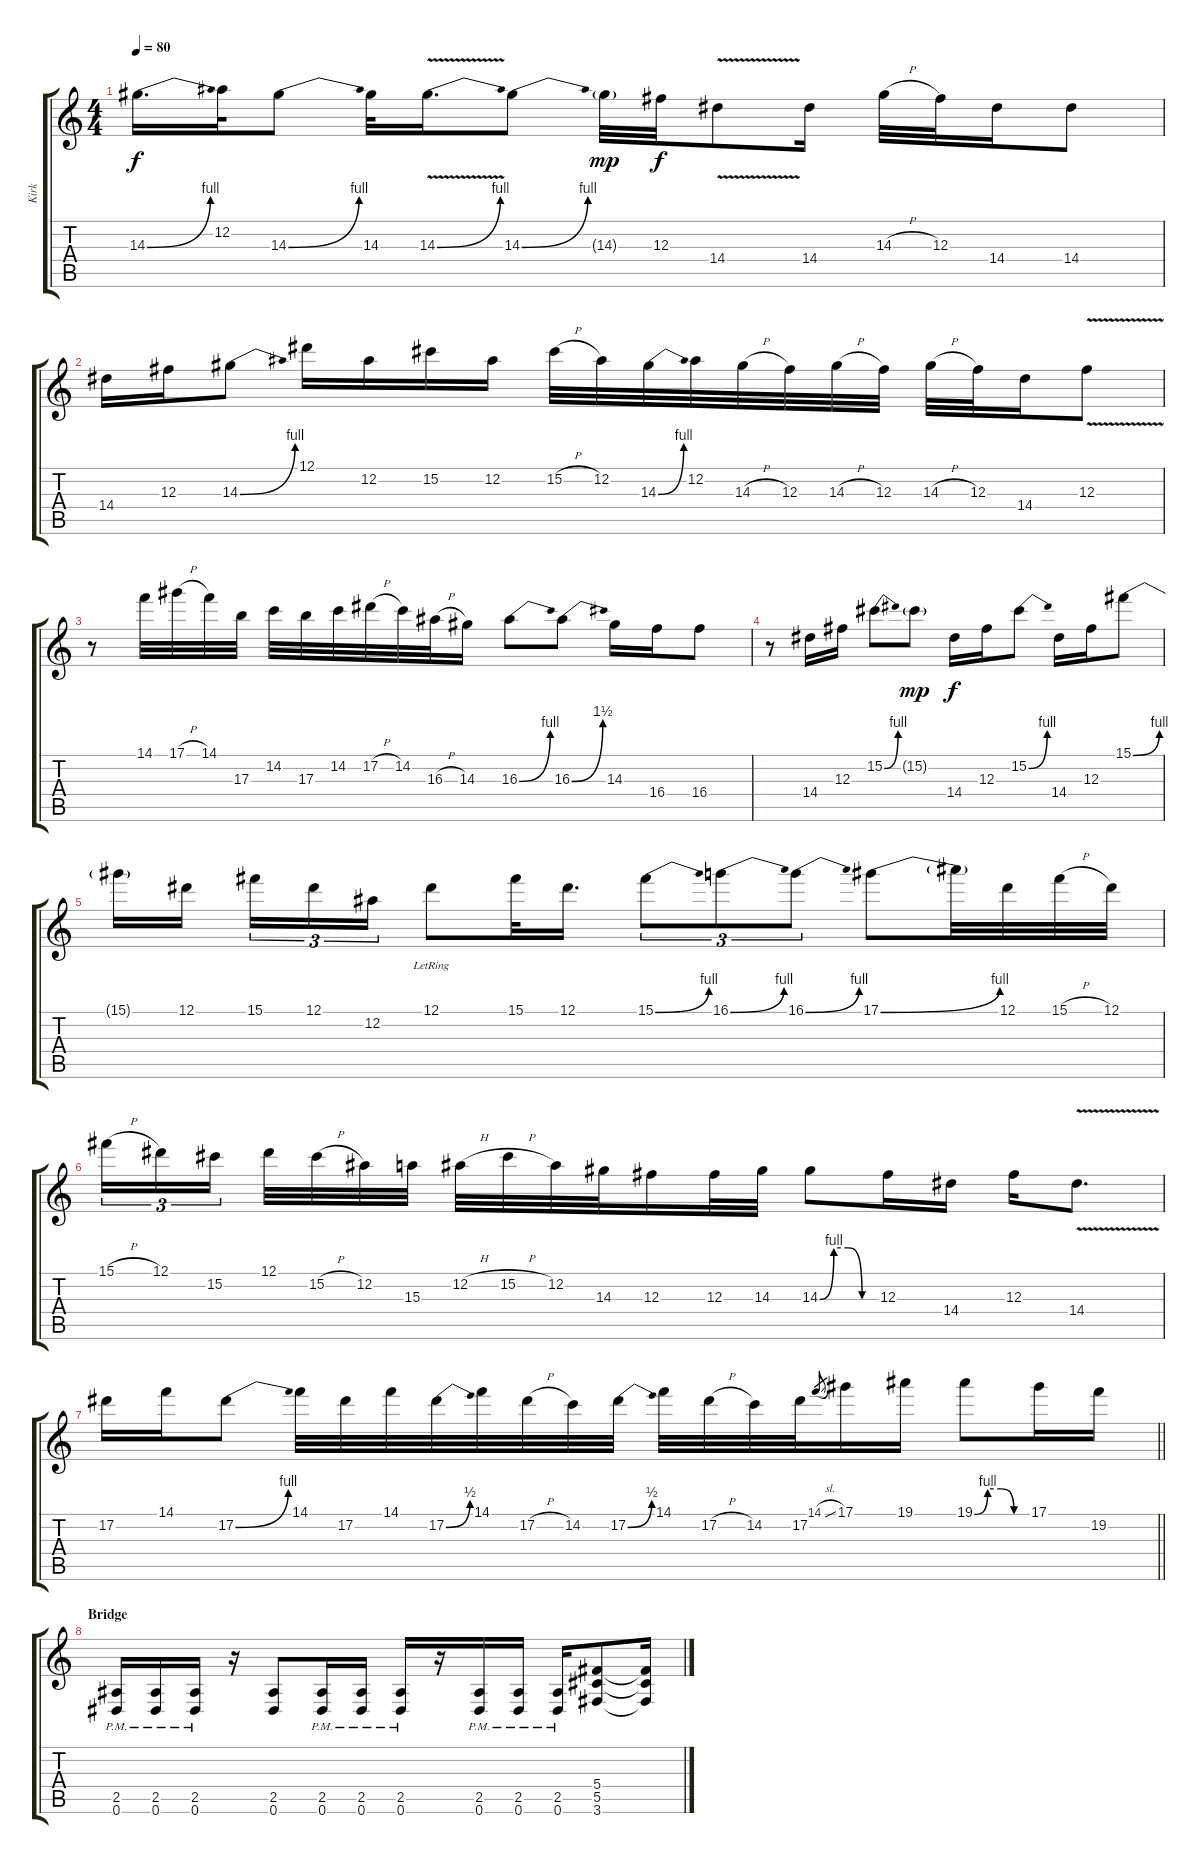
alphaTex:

\track ("Kirk" "Kirk") {instrument distortionguitar}
\staff {score tabs}
\tuning (Eb4 Bb3 Gb3 Db3 Ab2 Eb2) {hide}
\ts (4 4)
\tempo 80
\clef g2
\ks c
14.3{be (bend 0 0 60 4)}.16{d dy f} 12.2.32 14.3{be (bend 0 0 60 4)}.8 14.3.32 14.3{be (bend 0 0 60 4) v}.16{d} 14.3{be (bend 0 0 60 4)}.8 14.3{g}.32{dy mp} 12.3.32{dy f} 14.4{v}.8 14.4.16 14.3{h}.32 12.3.32 14.4.16 14.4.8 |
14.4.16 12.3.16 14.3{be (bend 0 0 60 4)}.8 12.1.16 12.2.16 15.2.16 12.2.16 15.2{h}.32 12.2.32 14.3{be (bend 0 0 60 4)}.32 12.2.32 14.3{h}.32 12.3.32 14.3{h}.32 12.3.32 14.3{h}.32 12.3.32 14.4.16 12.3{v}.8 |
r.8 14.1.32 17.1{h}.32 14.1.32 17.3.32 14.2.32 17.3.32 14.2.32 17.2{h}.32 14.2.32 16.3{h}.32 14.3.16 16.3{be (bend 0 0 60 4)}.8 16.3{be (bend 0 0 60 6)}.8 14.3.16 16.4.16 16.4.8 |
r.8 14.4.16 12.3.16 15.2{be (bend 0 0 60 4)}.8 15.2{g}.8{dy mp} 14.4.16{dy f} 12.3.16 15.2{be (bend 0 0 60 4)}.8 14.4.16 12.3.16 15.1{be (bend 0 0 60 4)}.8 |
15.1{t}.16 12.1.16{beam splitsecondary} 15.1.16{tu (3 2)} 12.1.16{tu (3 2)} 12.2.16{tu (3 2)} 12.1{lr}.8 15.1.32 12.1.16{d} 15.1{be (bend 0 0 60 4)}.8{tu (3 2)} 16.1{be (bend 0 0 60 4)}.8{tu (3 2)} 16.1{be (bend 0 0 60 4)}.8{tu (3 2)} 17.1{be (bend 0 0 60 4)}.8 17.1{t}.32 12.1.32 15.1{h}.32 12.1.32 |
15.1{h}.16{tu (3 2)} 12.1.16{tu (3 2)} 15.2.16{tu (3 2) beam splitsecondary} 12.1.32 15.2{h}.32 12.2.32 15.3.32 12.2{h}.32 15.2{h}.32 12.2.32 14.3.32 12.3.16 12.3.32 14.3.32 14.3{be (custom 0 0 15 4 30 4 45 0 60 0)}.8 12.3.16 14.4.16 12.3.16 14.4{v}.8{d} |
\barLineRight lightlight
17.2.16 14.1.16 17.2{be (bend 0 0 60 4)}.8 14.1.32 17.2.32 14.1.32 17.2{be (bend 0 0 60 2)}.32 14.1.32 17.2{h}.32 14.2.32 17.2{be (bend 0 0 60 2)}.32 14.1.32 17.2{h}.32 14.2.32 17.2.32 14.1{sl}.8{gr} 17.1.16 19.1.16 19.1{be (custom 0 0 15 4 30 4 45 0 60 0)}.8 17.1.16 19.2.16 |
\section ("" "Bridge")
(2.5{pm} 0.6{pm}).16 (2.5{pm} 0.6{pm}).16 (2.5{pm} 0.6{pm}).16 r.16 (2.5 0.6).8 (2.5{pm} 0.6{pm}).16 (2.5{pm} 0.6{pm}).16 (2.5{pm} 0.6{pm}).16 r.16 (2.5{pm} 0.6{pm}).16 (2.5{pm} 0.6{pm}).16 (2.5{pm} 0.6{pm}).16 (5.4 5.5 3.6).8 (5.4{t} 5.5{t} 3.6{t}).16
